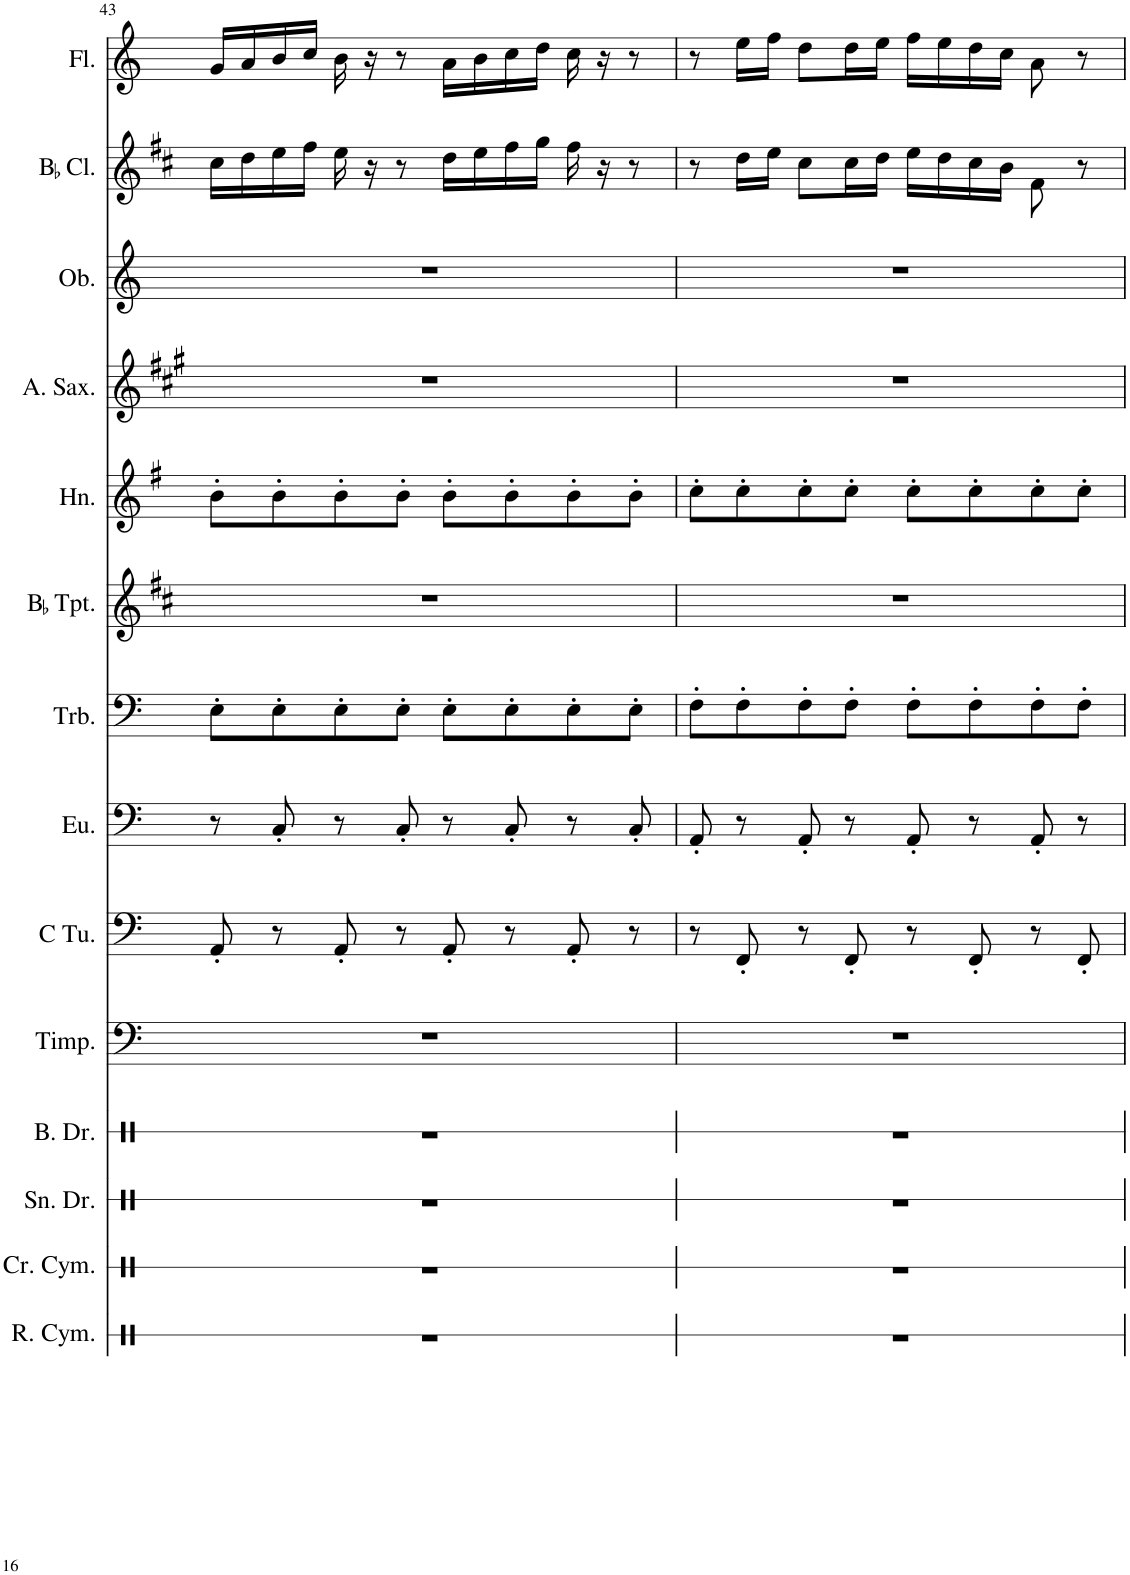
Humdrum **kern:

**kern	**kern	**kern	**kern	**kern	**kern	**kern	**kern	**kern	**kern	**kern	**kern	**kern	**kern
*part14	*part13	*part12	*part11	*part10	*part9	*part8	*part7	*part6	*part5	*part4	*part3	*part2	*part1
*staff14	*staff13	*staff12	*staff11	*staff10	*staff9	*staff8	*staff7	*staff6	*staff5	*staff4	*staff3	*staff2	*staff1
*I"Ride Cymbal	*I"Crash Cymbal	*I"Snare Drum	*I"Bass Drum	*I"Timpani	*I"C Tuba	*I"Euphonium	*I"Trombone	*I"BaccidentalFlat Trumpet	*I"Horn	*I"Alto Saxophone	*I"Oboe	*I"BaccidentalFlat Clarinet	*I"Flute
*I'R. Cym.	*I'Cr. Cym.	*I'Sn. Dr.	*I'B. Dr.	*I'Timp.	*I'C Tu.	*I'Eu.	*I'Trb.	*I'BaccidentalFlat Tpt.	*I'Hn.	*I'A. Sax.	*I'Ob.	*I'BaccidentalFlat Cl.	*I'Fl.
!!LO:PB:g=z
*clefX	*clefX	*clefX	*clefX	*clefF4	*clefF4	*clefF4	*clefF4	*clefG2	*clefG2	*clefG2	*clefG2	*clefG2	*clefG2
*	*	*	*	*	*	*	*	*Trd1c2	*Trd4c7	*Trd5c9	*	*Trd1c2	*
*k[]	*k[]	*k[]	*k[]	*k[]	*k[]	*k[]	*k[]	*k[f#c#]	*k[f#]	*k[f#c#g#]	*k[]	*k[f#c#]	*k[]
*M4/4	*M4/4	*M4/4	*M4/4	*M4/4	*M4/4	*M4/4	*M4/4	*M4/4	*M4/4	*M4/4	*M4/4	*M4/4	*M4/4
=43	=43	=43	=43	=43	=43	=43	=43	=43	=43	=43	=43	=43	=43
1r	1r	1r	1r	1r	8AA'/	8r	8E'\L	1r	8b'\L	1r	1r	16cc#\LL	16g/LL
.	.	.	.	.	.	.	.	.	.	.	.	16dd\	16a/
.	.	.	.	.	8r	8C'/	8E'\	.	8b'\	.	.	16ee\	16b/
.	.	.	.	.	.	.	.	.	.	.	.	16ff#\JJ	16cc/JJ
.	.	.	.	.	8AA'/	8r	8E'\	.	8b'\	.	.	16ee\	16b\
.	.	.	.	.	.	.	.	.	.	.	.	16r	16r
.	.	.	.	.	8r	8C'/	8E'\J	.	8b'\J	.	.	8r	8r
.	.	.	.	.	8AA'/	8r	8E'\L	.	8b'\L	.	.	16dd\LL	16a\LL
.	.	.	.	.	.	.	.	.	.	.	.	16ee\	16b\
.	.	.	.	.	8r	8C'/	8E'\	.	8b'\	.	.	16ff#\	16cc\
.	.	.	.	.	.	.	.	.	.	.	.	16gg\JJ	16dd\JJ
.	.	.	.	.	8AA'/	8r	8E'\	.	8b'\	.	.	16ff#\	16cc\
.	.	.	.	.	.	.	.	.	.	.	.	16r	16r
.	.	.	.	.	8r	8C'/	8E'\J	.	8b'\J	.	.	8r	8r
=44	=44	=44	=44	=44	=44	=44	=44	=44	=44	=44	=44	=44	=44
1r	1r	1r	1r	1r	8r	8AA'/	8F'\L	1r	8cc'\L	1r	1r	8r	8r
.	.	.	.	.	8FF'/	8r	8F'\	.	8cc'\	.	.	16dd\LL	16ee\LL
.	.	.	.	.	.	.	.	.	.	.	.	16ee\JJ	16ff\JJ
.	.	.	.	.	8r	8AA'/	8F'\	.	8cc'\	.	.	8cc#\L	8dd\L
.	.	.	.	.	8FF'/	8r	8F'\J	.	8cc'\J	.	.	16cc#\L	16dd\L
.	.	.	.	.	.	.	.	.	.	.	.	16dd\JJ	16ee\JJ
.	.	.	.	.	8r	8AA'/	8F'\L	.	8cc'\L	.	.	16ee\LL	16ff\LL
.	.	.	.	.	.	.	.	.	.	.	.	16dd\	16ee\
.	.	.	.	.	8FF'/	8r	8F'\	.	8cc'\	.	.	16cc#\	16dd\
.	.	.	.	.	.	.	.	.	.	.	.	16b\JJ	16cc\JJ
.	.	.	.	.	8r	8AA'/	8F'\	.	8cc'\	.	.	8f#\	8a\
.	.	.	.	.	8FF'/	8r	8F'\J	.	8cc'\J	.	.	8r	8r
=	=	=	=	=	=	=	=	=	=	=	=	=	=
*-	*-	*-	*-	*-	*-	*-	*-	*-	*-	*-	*-	*-	*-
